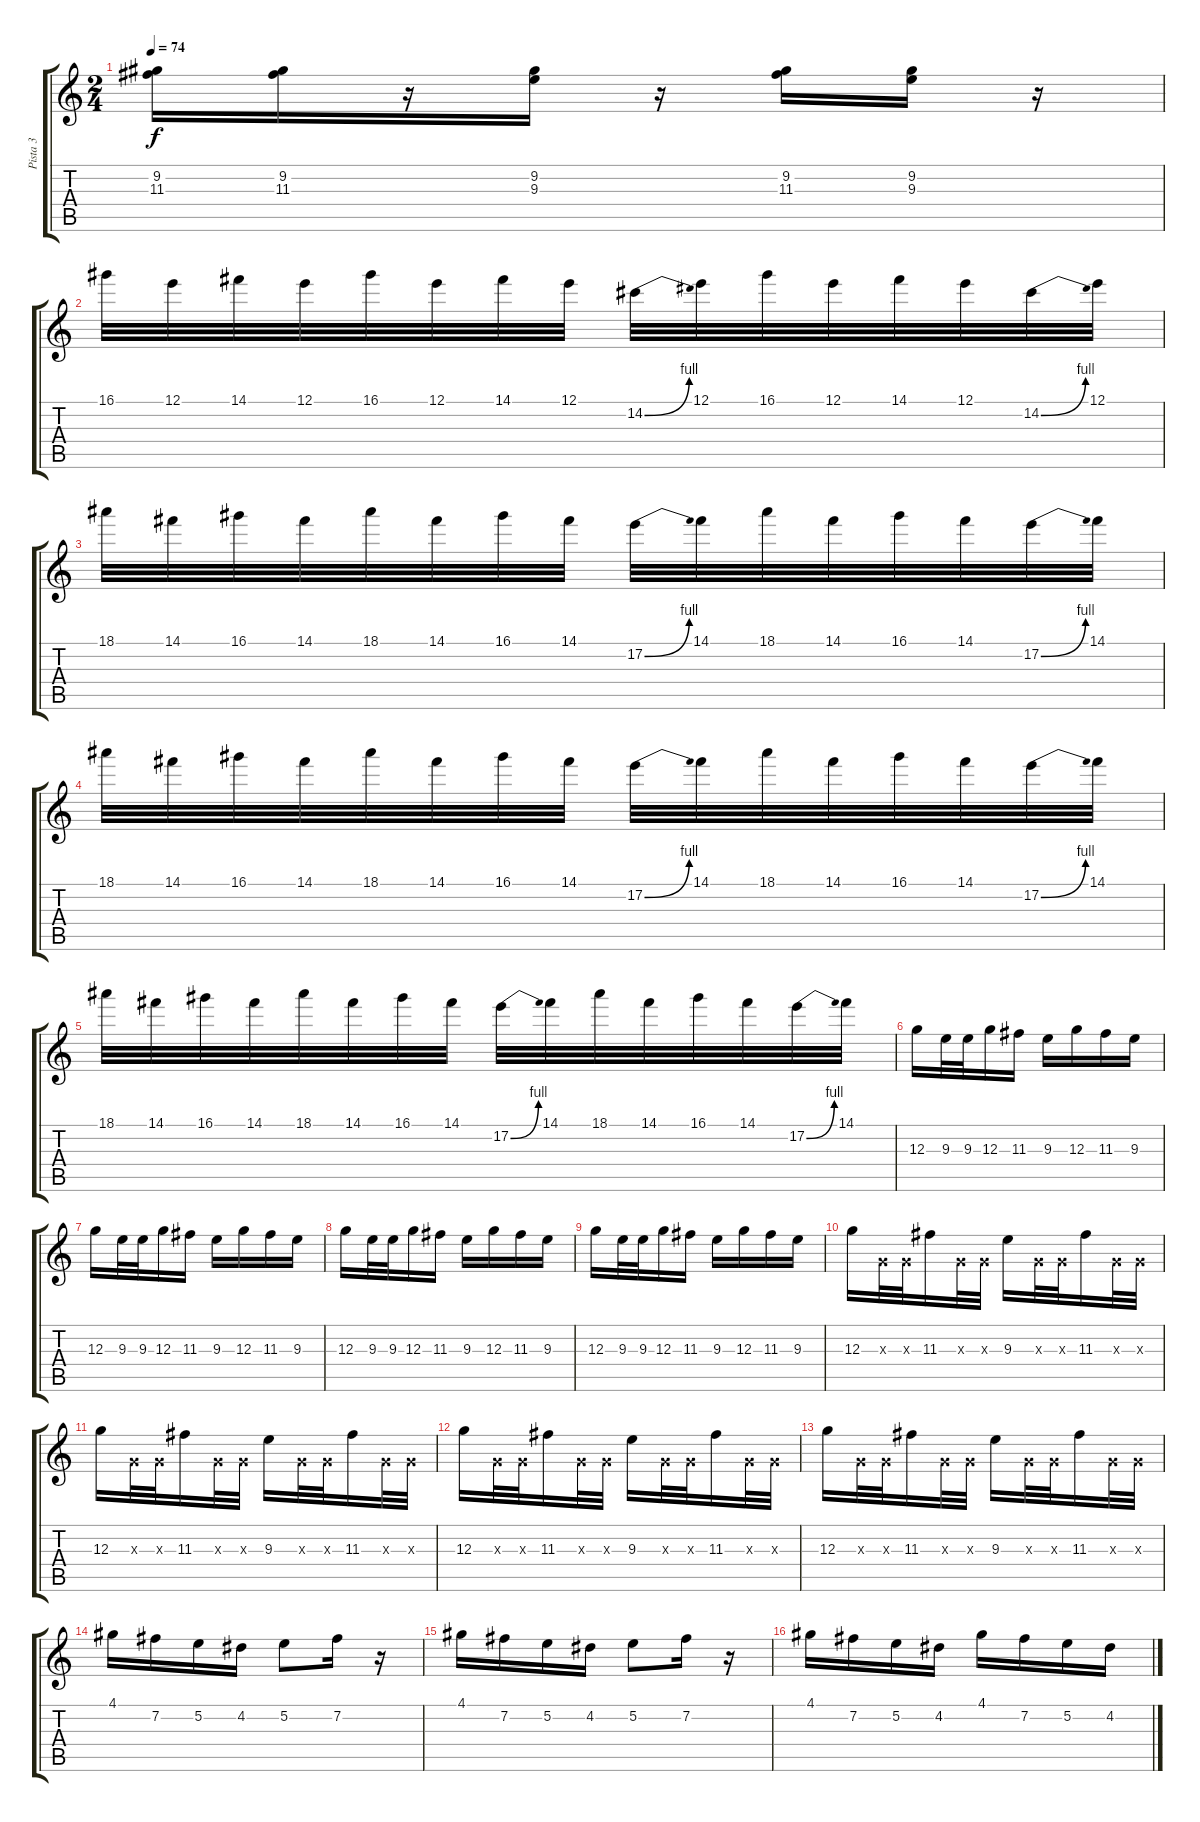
\track ("Pista 3" "Pista 3") {instrument distortionguitar}
\staff {score tabs}
\tuning (E4 B3 G3 D3 A2 E2) {hide}
\ts (2 4)
\tempo 74
\clef g2
\ks c
(9.2 11.3).16{dy f} (9.2 11.3).16 r.16 (9.2 9.3).16 r.16 (9.2 11.3).16 (9.2 9.3).16 r.16 |
16.1.32 12.1.32 14.1.32 12.1.32 16.1.32 12.1.32 14.1.32 12.1.32 14.2{be (bend 0 0 60 4)}.32 12.1.32 16.1.32 12.1.32 14.1.32 12.1.32 14.2{be (bend 0 0 60 4)}.32 12.1.32 |
18.1.32 14.1.32 16.1.32 14.1.32 18.1.32 14.1.32 16.1.32 14.1.32 17.2{be (bend 0 0 60 4)}.32 14.1.32 18.1.32 14.1.32 16.1.32 14.1.32 17.2{be (bend 0 0 60 4)}.32 14.1.32 |
18.1.32 14.1.32 16.1.32 14.1.32 18.1.32 14.1.32 16.1.32 14.1.32 17.2{be (bend 0 0 60 4)}.32 14.1.32 18.1.32 14.1.32 16.1.32 14.1.32 17.2{be (bend 0 0 60 4)}.32 14.1.32 |
18.1.32 14.1.32 16.1.32 14.1.32 18.1.32 14.1.32 16.1.32 14.1.32 17.2{be (bend 0 0 60 4)}.32 14.1.32 18.1.32 14.1.32 16.1.32 14.1.32 17.2{be (bend 0 0 60 4)}.32 14.1.32 |
12.3.16 9.3.32 9.3.32 12.3.16 11.3.16 9.3.16 12.3.16 11.3.16 9.3.16 |
12.3.16 9.3.32 9.3.32 12.3.16 11.3.16 9.3.16 12.3.16 11.3.16 9.3.16 |
12.3.16 9.3.32 9.3.32 12.3.16 11.3.16 9.3.16 12.3.16 11.3.16 9.3.16 |
12.3.16 9.3.32 9.3.32 12.3.16 11.3.16 9.3.16 12.3.16 11.3.16 9.3.16 |
12.3.16 0.3{x}.32 0.3{x}.32 11.3.16 0.3{x}.32 0.3{x}.32 9.3.16 0.3{x}.32 0.3{x}.32 11.3.16 0.3{x}.32 0.3{x}.32 |
12.3.16 0.3{x}.32 0.3{x}.32 11.3.16 0.3{x}.32 0.3{x}.32 9.3.16 0.3{x}.32 0.3{x}.32 11.3.16 0.3{x}.32 0.3{x}.32 |
12.3.16 0.3{x}.32 0.3{x}.32 11.3.16 0.3{x}.32 0.3{x}.32 9.3.16 0.3{x}.32 0.3{x}.32 11.3.16 0.3{x}.32 0.3{x}.32 |
12.3.16 0.3{x}.32 0.3{x}.32 11.3.16 0.3{x}.32 0.3{x}.32 9.3.16 0.3{x}.32 0.3{x}.32 11.3.16 0.3{x}.32 0.3{x}.32 |
4.1.16 7.2.16 5.2.16 4.2.16 5.2.8 7.2.16 r.16 |
4.1.16 7.2.16 5.2.16 4.2.16 5.2.8 7.2.16 r.16 |
4.1.16 7.2.16 5.2.16 4.2.16 4.1.16 7.2.16 5.2.16 4.2.16
